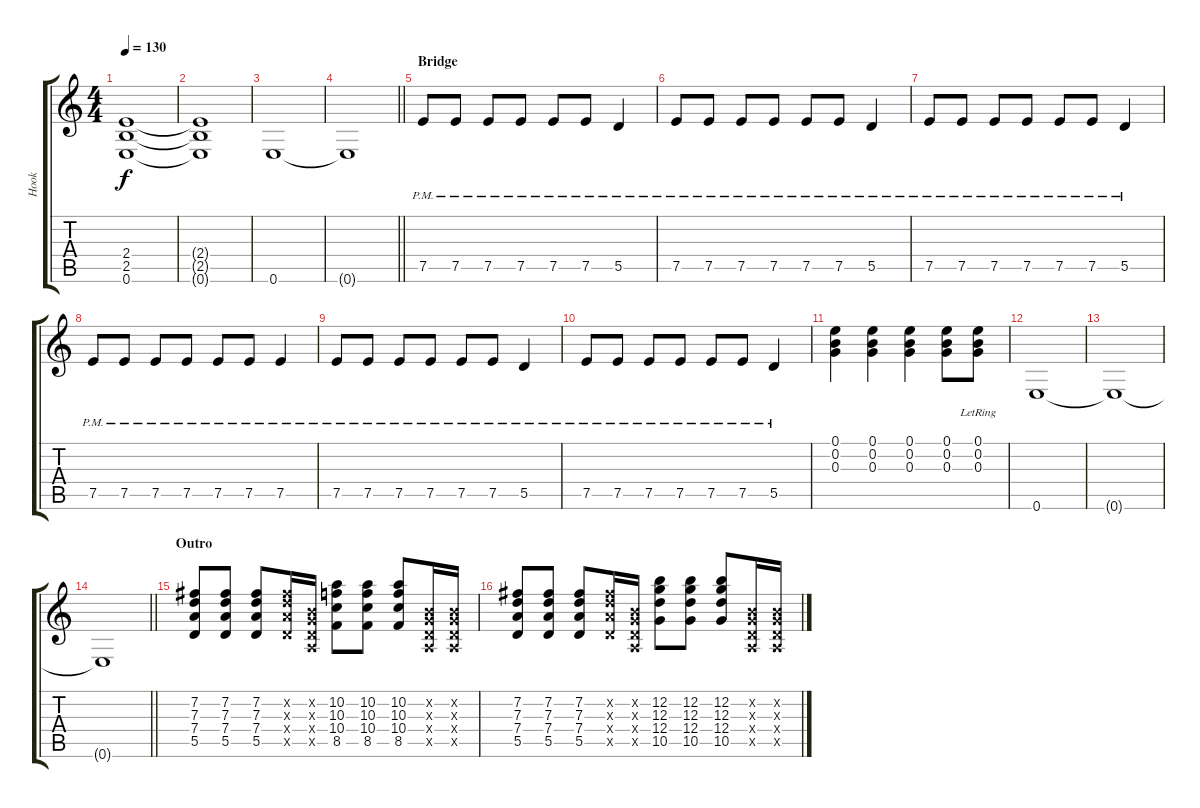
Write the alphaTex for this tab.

\track ("Hook" "Hook") {instrument overdrivenguitar}
\staff {score tabs}
\tuning (E4 B3 G3 D3 A2 E2) {hide}
\ts (4 4)
\tempo 130
\clef g2
\ks c
(2.4 2.5 0.6).1{dy f} |
(2.4{t} 2.5{t} 0.6{t}).1 |
0.6.1 |
\barLineRight lightlight
0.6{t}.1 |
\section ("" "Bridge")
7.5{pm}.8 7.5{pm}.8 7.5{pm}.8 7.5{pm}.8 7.5{pm}.8 7.5{pm}.8 5.5{pm}.4 |
7.5{pm}.8 7.5{pm}.8 7.5{pm}.8 7.5{pm}.8 7.5{pm}.8 7.5{pm}.8 5.5{pm}.4 |
7.5{pm}.8 7.5{pm}.8 7.5{pm}.8 7.5{pm}.8 7.5{pm}.8 7.5{pm}.8 5.5{pm}.4 |
7.5{pm}.8 7.5{pm}.8 7.5{pm}.8 7.5{pm}.8 7.5{pm}.8 7.5{pm}.8 7.5{pm}.4 |
7.5{pm}.8 7.5{pm}.8 7.5{pm}.8 7.5{pm}.8 7.5{pm}.8 7.5{pm}.8 5.5{pm}.4 |
7.5{pm}.8 7.5{pm}.8 7.5{pm}.8 7.5{pm}.8 7.5{pm}.8 7.5{pm}.8 5.5{pm}.4 |
(0.1 0.2 0.3).4 (0.1 0.2 0.3).4 (0.1 0.2 0.3).4 (0.1 0.2 0.3).8 (0.1{lr} 0.2{lr} 0.3{lr}).8 |
0.6.1 |
0.6{t}.1 |
\barLineRight lightlight
0.6{t}.1 |
\section ("" "Outro")
(7.2 7.3 7.4 5.5).8 (7.2 7.3 7.4 5.5).8 (7.2 7.3 7.4 5.5).8 (7.2{x} 7.3{x} 7.4{x} 5.5{x}).16 (0.2{x} 0.3{x} 0.4{x} 0.5{x}).16 (10.2 10.3 10.4 8.5).8 (10.2 10.3 10.4 8.5).8 (10.2 10.3 10.4 8.5).8 (0.2{x} 0.3{x} 0.4{x} 0.5{x}).16 (0.2{x} 0.3{x} 0.4{x} 0.5{x}).16 |
(7.2 7.3 7.4 5.5).8 (7.2 7.3 7.4 5.5).8 (7.2 7.3 7.4 5.5).8 (7.2{x} 7.3{x} 7.4{x} 5.5{x}).16 (0.2{x} 0.3{x} 0.4{x} 0.5{x}).16 (12.2 12.3 12.4 10.5).8 (12.2 12.3 12.4 10.5).8 (12.2 12.3 12.4 10.5).8 (0.2{x} 0.3{x} 0.4{x} 0.5{x}).16 (0.2{x} 0.3{x} 0.4{x} 0.5{x}).16
